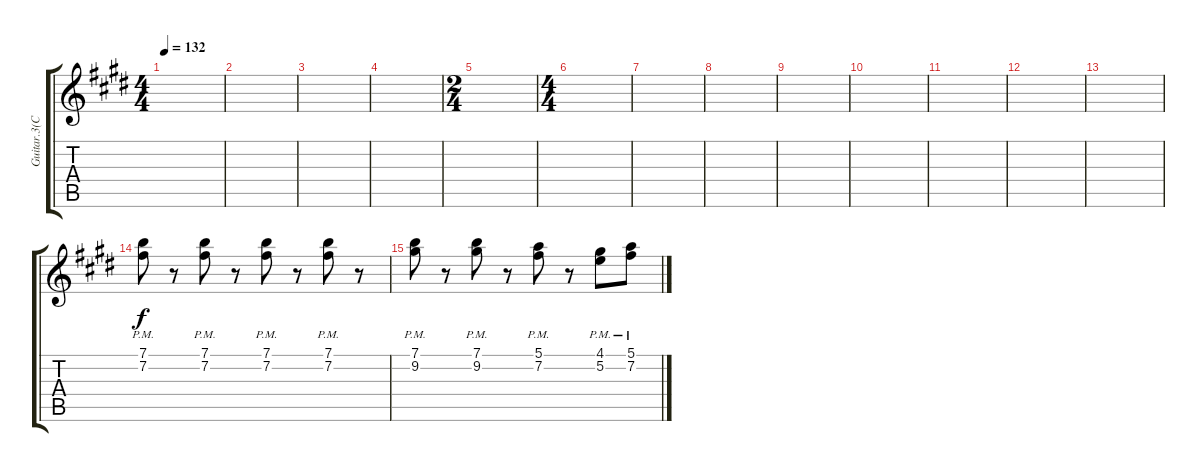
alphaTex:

\track ("Guitar.3(Crunch)" "Guitar.3(C") {instrument overdrivenguitar}
\staff {score tabs}
\tuning (E4 B3 G3 D3 A2 E2) {hide}
\ts (4 4)
\tempo 132
\clef g2
\ks e
|
|
|
|
\ts (2 4)
|
\ts (4 4)
|
|
|
|
|
|
|
|
(7.1{pm} 7.2{pm}).8 r.8 (7.1{pm} 7.2{pm}).8 r.8 (7.1{pm} 7.2{pm}).8 r.8 (7.1{pm} 7.2{pm}).8 r.8 |
(7.1{pm} 9.2{pm}).8 r.8 (7.1{pm} 9.2{pm}).8 r.8 (5.1{pm} 7.2{pm}).8 r.8 (4.1{pm} 5.2{pm}).8 (5.1{pm} 7.2{pm}).8
